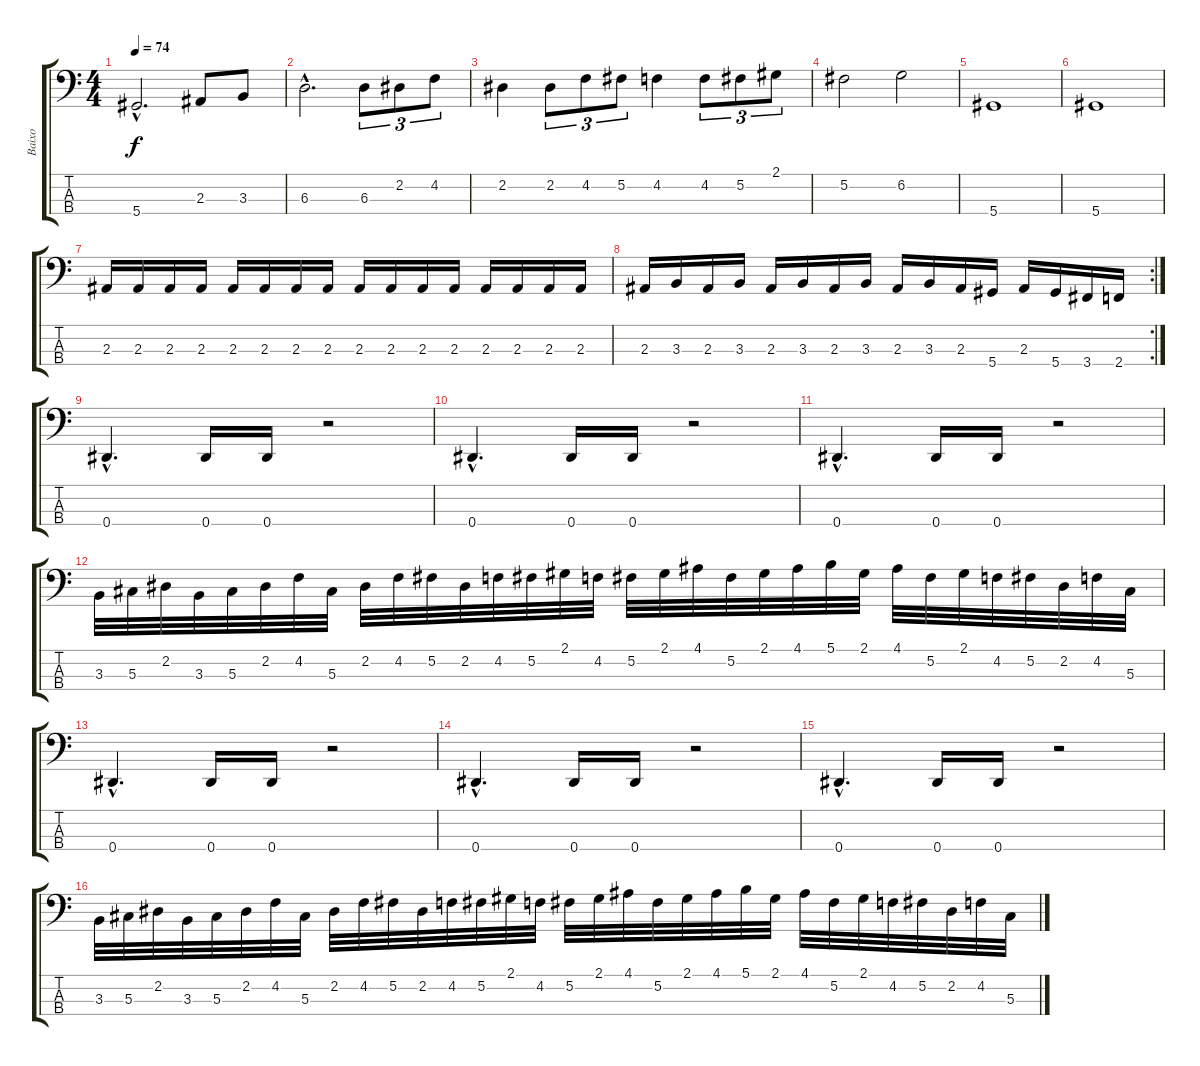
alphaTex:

\track ("Baixo" "Baixo") {instrument electricbassfinger}
\staff {score tabs}
\tuning (Gb2 Db2 Ab1 Eb1) {hide}
\ts (4 4)
\tempo 74
\clef f4
\ks c
5.4{hac}.2{d dy f} 2.3.8 3.3.8 |
6.3{hac}.2{d} 6.3.8{tu (3 2)} 2.2.8{tu (3 2)} 4.2.8{tu (3 2)} |
2.2.4 2.2.8{tu (3 2)} 4.2.8{tu (3 2)} 5.2.8{tu (3 2)} 4.2.4 4.2.8{tu (3 2)} 5.2.8{tu (3 2)} 2.1.8{tu (3 2)} |
5.2.2 6.2.2 |
5.4.1 |
5.4.1 |
2.3.16 2.3.16 2.3.16 2.3.16 2.3.16 2.3.16 2.3.16 2.3.16 2.3.16 2.3.16 2.3.16 2.3.16 2.3.16 2.3.16 2.3.16 2.3.16 |
\rc 2
2.3.16 3.3.16 2.3.16 3.3.16 2.3.16 3.3.16 2.3.16 3.3.16 2.3.16 3.3.16 2.3.16 5.4.16 2.3.16 5.4.16 3.4.16 2.4.16 |
0.4{hac}.4{d} 0.4.16 0.4.16 r.2 |
0.4{hac}.4{d} 0.4.16 0.4.16 r.2 |
0.4{hac}.4{d} 0.4.16 0.4.16 r.2 |
3.3.32 5.3.32 2.2.32 3.3.32 5.3.32 2.2.32 4.2.32 5.3.32 2.2.32 4.2.32 5.2.32 2.2.32 4.2.32 5.2.32 2.1.32 4.2.32 5.2.32 2.1.32 4.1.32 5.2.32 2.1.32 4.1.32 5.1.32 2.1.32 4.1.32 5.2.32 2.1.32 4.2.32 5.2.32 2.2.32 4.2.32 5.3.32 |
0.4{hac}.4{d} 0.4.16 0.4.16 r.2 |
0.4{hac}.4{d} 0.4.16 0.4.16 r.2 |
0.4{hac}.4{d} 0.4.16 0.4.16 r.2 |
3.3.32 5.3.32 2.2.32 3.3.32 5.3.32 2.2.32 4.2.32 5.3.32 2.2.32 4.2.32 5.2.32 2.2.32 4.2.32 5.2.32 2.1.32 4.2.32 5.2.32 2.1.32 4.1.32 5.2.32 2.1.32 4.1.32 5.1.32 2.1.32 4.1.32 5.2.32 2.1.32 4.2.32 5.2.32 2.2.32 4.2.32 5.3.32
